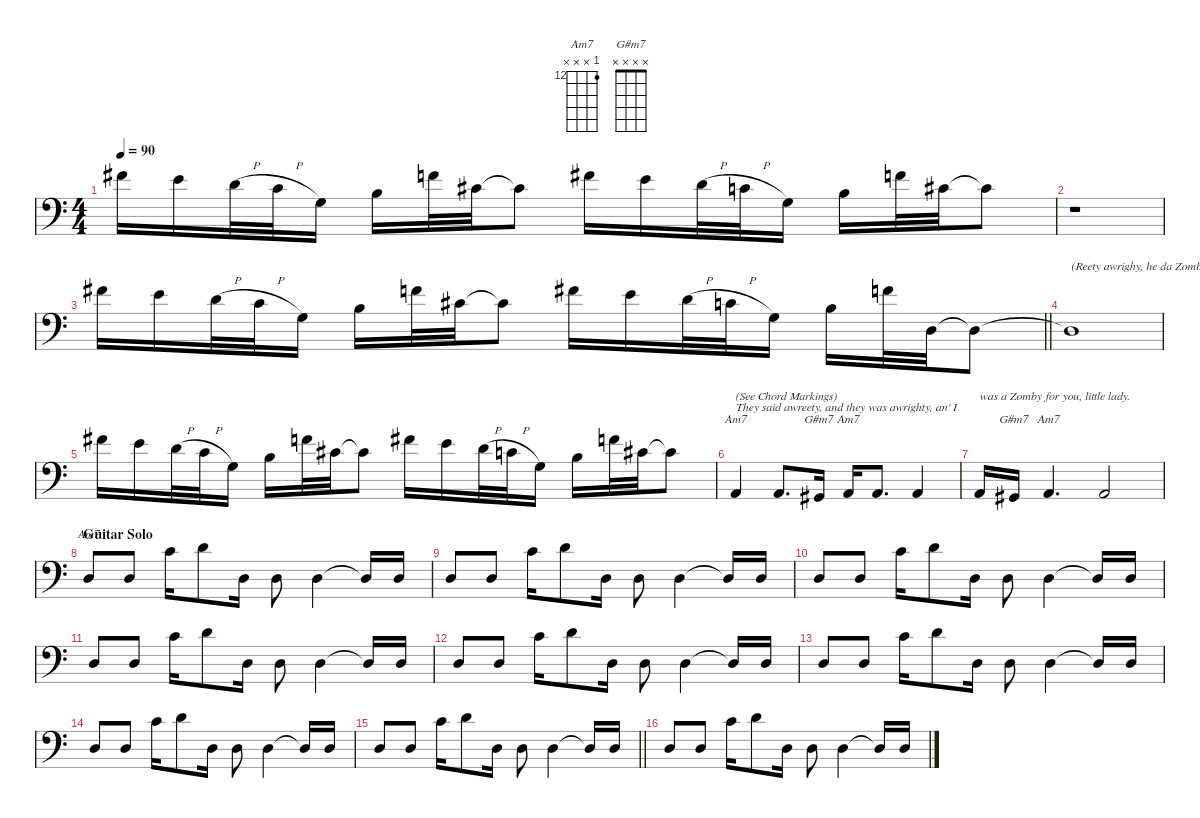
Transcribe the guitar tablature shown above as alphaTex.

\defaultSystemsLayout 4
\hideDynamics
\bracketExtendMode nobrackets
\singleTrackTrackNamePolicy hidden
\multiTrackTrackNamePolicy hidden
\otherSystemsTrackNameOrientation horizontal
\track ("Fuzz Bass" "Fuzz Bass") {instrument overdrivenguitar}
\staff {score}
\tuning (G2 D2 A1 E1)
\chord ("Am7" x x x x)
\chord ("Am7" 5 5 6 5) {firstfret 5 barre (5 5 5)}
\chord ("G#m7" x x x x)
\chord ("Am7" 5 5 5 5) {firstfret 5 barre (5 5 5 5)}
\chord ("Am7" 12 x x x) {firstfret 12}
\ts (4 4)
\tempo 90
\clef f4
\ks c
11.1{acc #}.16{dy mf beam Down} 9.1.16{beam Down} 12.2{h}.32{beam Down} 10.2{h}.32{beam Down} 5.2.16{beam Down} 4.1.16{beam Down} 10.1.32{beam Down} 11.2{acc #}.32{beam Down} 11.2{t acc #}.8{beam Down} 11.1{acc #}.16{beam Down} 9.1.16{beam Down} 12.2{h}.32{beam Down} 10.2{h}.32{beam Down} 5.2.16{beam Down} 4.1.16{beam Down} 10.1.32{beam Down} 11.2{acc #}.32{beam Down} 11.2{t acc #}.8{dy f beam Down} |
r.1{beam Down} |
\barLineRight lightlight
11.1{acc #}.16{dy mf beam Down} 9.1.16{beam Down} 12.2{h}.32{beam Down} 10.2{h}.32{beam Down} 5.2.16{beam Down} 4.1.16{beam Down} 10.1.32{beam Down} 11.2{acc #}.32{beam Down} 11.2{t acc #}.8{beam Down} 11.1{acc #}.16{beam Down} 9.1.16{beam Down} 12.2{h}.32{beam Down} 10.2{h}.32{beam Down} 5.2.16{beam Down} 4.1.16{beam Down} 10.1.32{beam Down} 5.3.32{beam Down} 5.3{t}.8{beam Down} |
\scale
0.485854 5.3{t}.1{txt "(Reety awrighy, he da Zomby Woof.)" dy f beam Down} |
\scale
1.51415 11.1{acc #}.16{dy mf beam Down} 9.1.16{beam Down} 12.2{h}.32{beam Down} 10.2{h}.32{beam Down} 5.2.16{beam Down} 4.1.16{beam Down} 10.1.32{beam Down} 11.2{acc #}.32{beam Down} 11.2{t acc #}.8{beam Down} 11.1{acc #}.16{beam Down} 9.1.16{beam Down} 12.2{h}.32{beam Down} 10.2{h}.32{beam Down} 5.2.16{beam Down} 4.1.16{beam Down} 10.1.32{beam Down} 11.2{acc #}.32{beam Down} 11.2{t acc #}.8{beam Down} |
5.4.4{ch "Am7" txt "(See Chord Markings)\nThey said awreety, and they was awrighty, an' I" dy f beam Up} 5.4.8{d beam Up} 4.4{acc #}.16{ch "G#m7" beam Up} 5.4.16{ch "Am7" beam Up} 5.4.8{d beam Up} 5.4.4{beam Up} |
5.4.16{txt "was a Zomby for you, little lady." beam Up} 4.4{acc #}.16{ch "G#m7" beam Up} 5.4.4{d ch "Am7" beam Up} 5.4.2{beam Up} |
\section ("" "Guitar Solo")
5.3.8{ch "Am7" beam Up} 5.3.8{beam Up} 5.1.16{beam Down} 7.1.8{beam Down} 5.3.16{beam Down} 5.3.8{beam Down} 5.3.4{beam Down} 5.3{t}.16{beam Up} 5.3.16{beam Up} |
5.3.8{beam Up} 5.3.8{beam Up} 5.1.16{beam Down} 7.1.8{beam Down} 5.3.16{beam Down} 5.3.8{beam Down} 5.3.4{beam Down} 5.3{t}.16{beam Up} 5.3.16{beam Up} |
5.3.8{beam Up} 5.3.8{beam Up} 5.1.16{beam Down} 7.1.8{beam Down} 5.3.16{beam Down} 5.3.8{beam Down} 5.3.4{beam Down} 5.3{t}.16{beam Up} 5.3.16{beam Up} |
5.3.8{beam Up} 5.3.8{beam Up} 5.1.16{beam Down} 7.1.8{beam Down} 5.3.16{beam Down} 5.3.8{beam Down} 5.3.4{beam Down} 5.3{t}.16{beam Up} 5.3.16{beam Up} |
\scale
1.2603 5.3.8{beam Up} 5.3.8{beam Up} 5.1.16{beam Down} 7.1.8{beam Down} 5.3.16{beam Down} 5.3.8{beam Down} 5.3.4{beam Down} 5.3{t}.16{beam Up} 5.3.16{beam Up} |
\scale
0.739702 5.3.8{beam Up} 5.3.8{beam Up} 5.1.16{beam Down} 7.1.8{beam Down} 5.3.16{beam Down} 5.3.8{beam Down} 5.3.4{beam Down} 5.3{t}.16{beam Up} 5.3.16{beam Up} |
5.3.8{beam Up} 5.3.8{beam Up} 5.1.16{beam Down} 7.1.8{beam Down} 5.3.16{beam Down} 5.3.8{beam Down} 5.3.4{beam Down} 5.3{t}.16{beam Up} 5.3.16{beam Up} |
\barLineRight lightlight
5.3.8{beam Up} 5.3.8{beam Up} 5.1.16{beam Down} 7.1.8{beam Down} 5.3.16{beam Down} 5.3.8{beam Down} 5.3.4{beam Down} 5.3{t}.16{beam Up} 5.3.16{beam Up} |
5.3.8{beam Up} 5.3.8{beam Up} 5.1.16{beam Down} 7.1.8{beam Down} 5.3.16{beam Down} 5.3.8{beam Down} 5.3.4{beam Down} 5.3{t}.16{beam Up} 5.3.16{beam Up}
